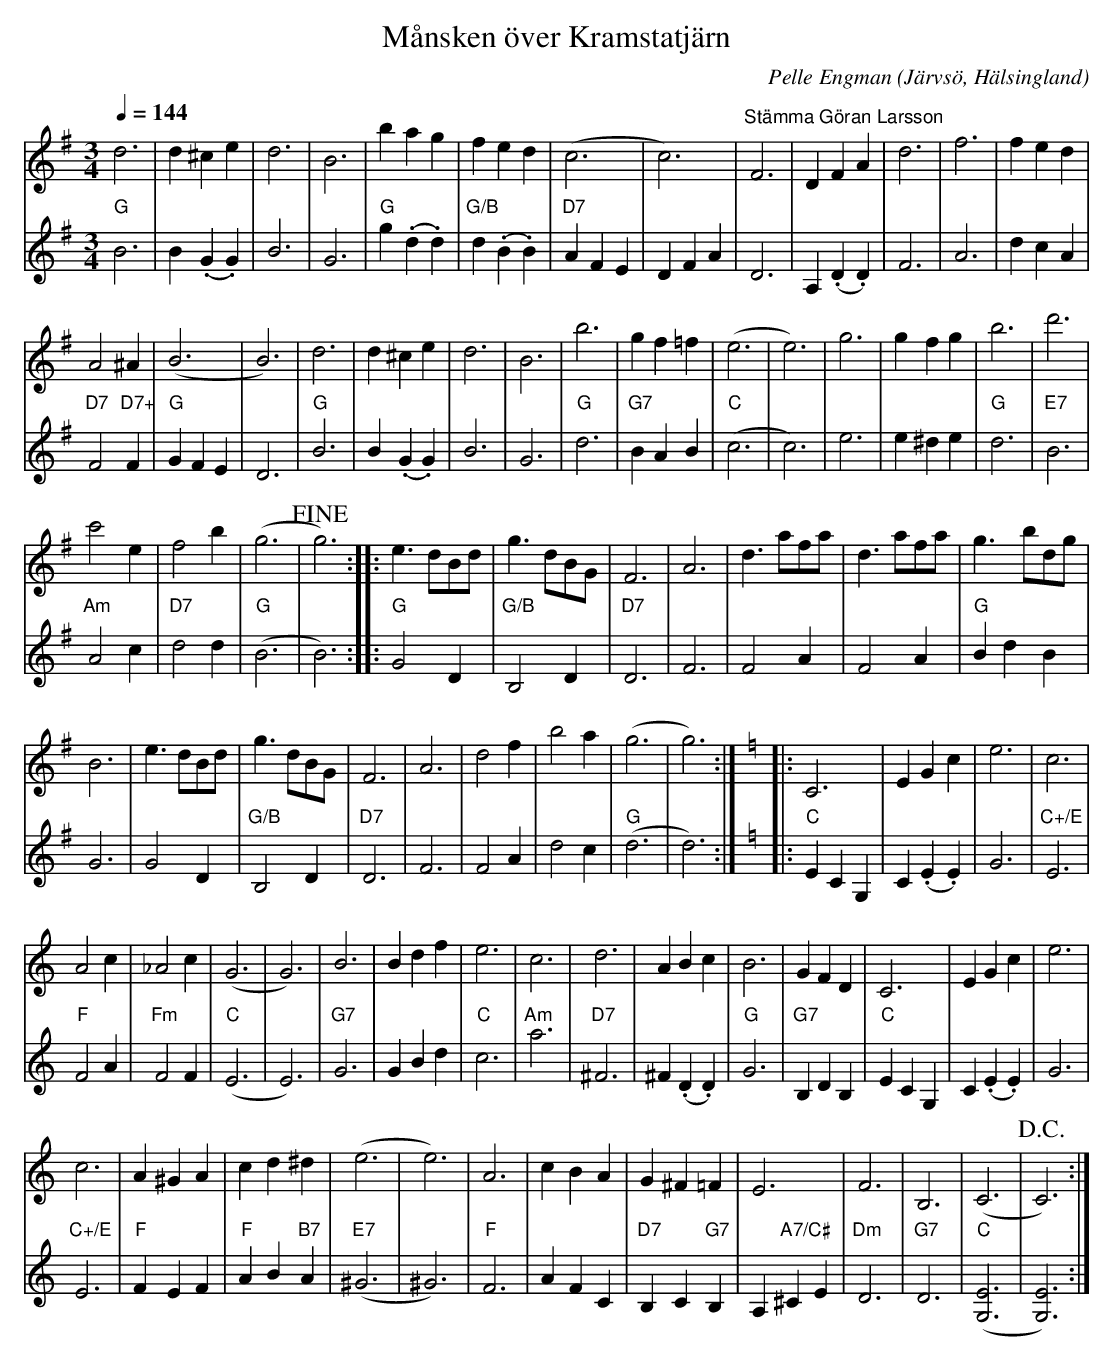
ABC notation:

X:1
T:Månsken över Kramstatjärn
C:Pelle Engman
O:Järvsö, Hälsingland
M:3/4
L:1/4
K:G
Q:1/4=144
V:1
d3 | d^ce | d3 | B3 | bag | fed | (c3 | c3) | "^Stämma Göran Larsson"F3 | DFA | d3 | f3 | fed |
A2^A | (B3 | B3) |d3 | d^ce | d3 | B3 | b3 | gf=f | (e3 | e3) | g3 | gfg | b3 | d'3 |
c'2 e | f2 b | (g3 | !fine! g3) :: e>dB/d/ | g>dB/G/ | F3 | A3 | d>af/a/ | d>af/a/ | g>bd/g/ |
B3 | e>dB/d/ | g>dB/G/ | F3 | A3 | d2 f | b2 a | (g3 | g3) :| [K:C] |: C3 | EGc | e3 | c3 |
A2c | _A2c | (G3 | G3) | B3 | Bdf | e3 | c3 | d3 | ABc | B3 | GFD | C3 | EGc | e3 |
c3 | A^GA | cd^d | (e3 | e3) | A3 | cBA | G^F=F | E3 | F3 | B,3 | (C3 | !D.C.! C3) :|
V:2
"G" B3 | B(.G.G) | B3 | G3 | "G" g (.d.d) | "G/B" d (.B.B) | "D7" AFE | DFA | D3 | A,(.D.D) | F3 | A3 | dcA | "D7"F2 "D7+"F | "G" GFE | D3 |
"G" B3 | B(.G.G) | B3 | G3 | "G" d3 | "G7" BAB | "C" (c3 | c3) | e3 | e^de | "G" d3 | "E7" B3 | "Am" A2c | "D7"d2d | "G" (B3 | B3) :|
|: "G" G2 D | "G/B" B,2 D | "D7" D3 | F3 | F2 A | F2 A | "G" BdB | G3 |
G2 D | "G/B" B,2 D | "D7" D3 | F3 | F2 A | d2 c | "G" (d3 | d3) :| [K:C]
|: "C" ECG, | C(.E.E) | G3 | "C+/E" E3 | "F" F2 A | "Fm" F2 F | "C" (E3 | E3) | "G7" G3 | GBd | "C" c3 | "Am" a3 | "D7" ^F3 |  ^F (.D.D) | "G" G3 | "G7" B,DB, |
"C" ECG, | C(.E.E) | G3 | "C+/E" E3 | "F" FEF | "F" AB "B7" A | "E7" (^G3 | ^G3) | "F" F3 | AFC | "D7" B,C"G7"B, | A,"A7/C#" ^C E | "Dm" D3 | "G7" D3 | "C" ([EG,]3 | [EG,]3):|
